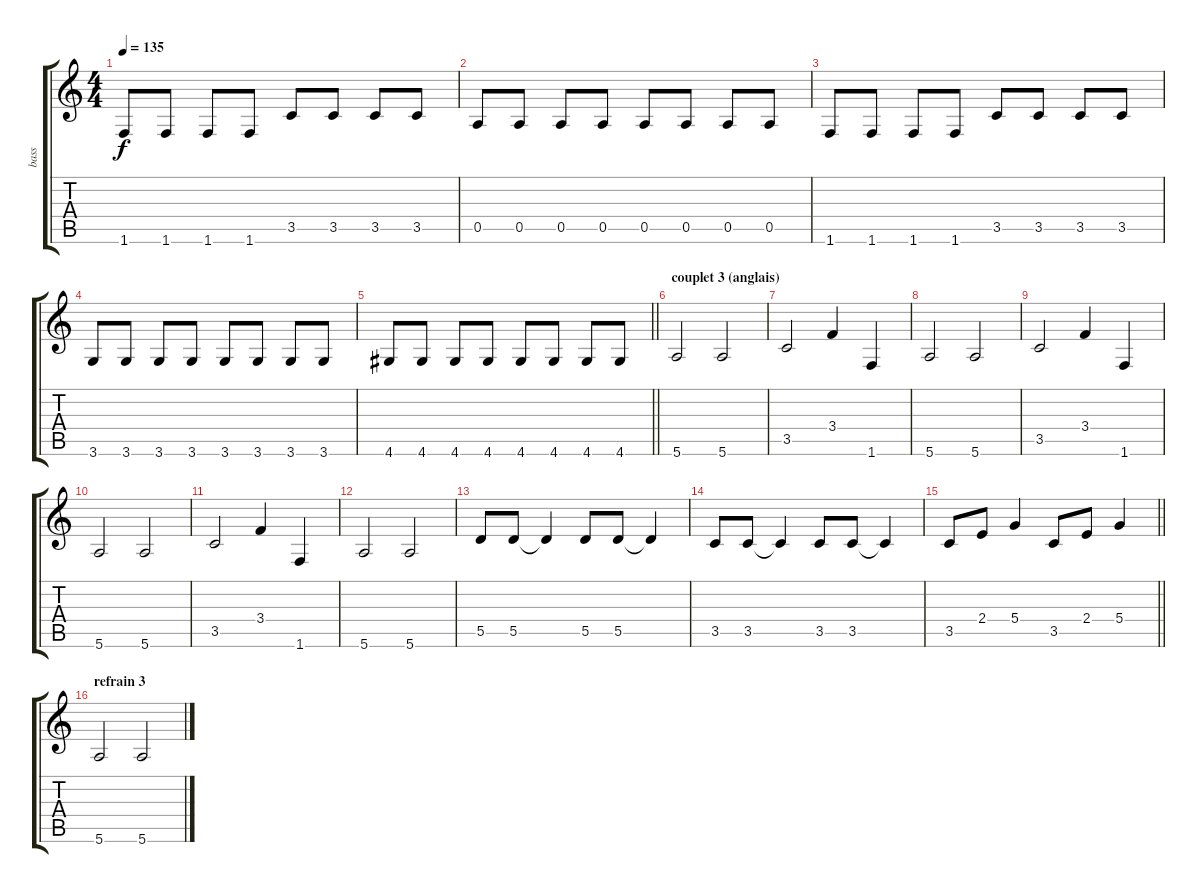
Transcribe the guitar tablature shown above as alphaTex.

\track ("bass" "bass") {instrument electricbassfinger}
\staff {score tabs}
\tuning (E4 B3 G3 D3 A2 E2) {hide}
\ts (4 4)
\tempo 135
\clef g2
\ks c
1.6.8{dy f} 1.6.8 1.6.8 1.6.8 3.5.8 3.5.8 3.5.8 3.5.8 |
0.5.8 0.5.8 0.5.8 0.5.8 0.5.8 0.5.8 0.5.8 0.5.8 |
1.6.8 1.6.8 1.6.8 1.6.8 3.5.8 3.5.8 3.5.8 3.5.8 |
3.6.8 3.6.8 3.6.8 3.6.8 3.6.8 3.6.8 3.6.8 3.6.8 |
\barLineRight lightlight
4.6.8 4.6.8 4.6.8 4.6.8 4.6.8 4.6.8 4.6.8 4.6.8 |
\section ("" "couplet 3 (anglais)")
5.6.2 5.6.2 |
3.5.2 3.4.4 1.6.4 |
5.6.2 5.6.2 |
3.5.2 3.4.4 1.6.4 |
5.6.2 5.6.2 |
3.5.2 3.4.4 1.6.4 |
5.6.2 5.6.2 |
5.5.8 5.5.8 5.5{t}.4 5.5.8 5.5.8 5.5{t}.4 |
3.5.8 3.5.8 3.5{t}.4 3.5.8 3.5.8 3.5{t}.4 |
\barLineRight lightlight
3.5.8 2.4.8 5.4.4 3.5.8 2.4.8 5.4.4 |
\section ("" "refrain 3")
5.6.2 5.6.2
